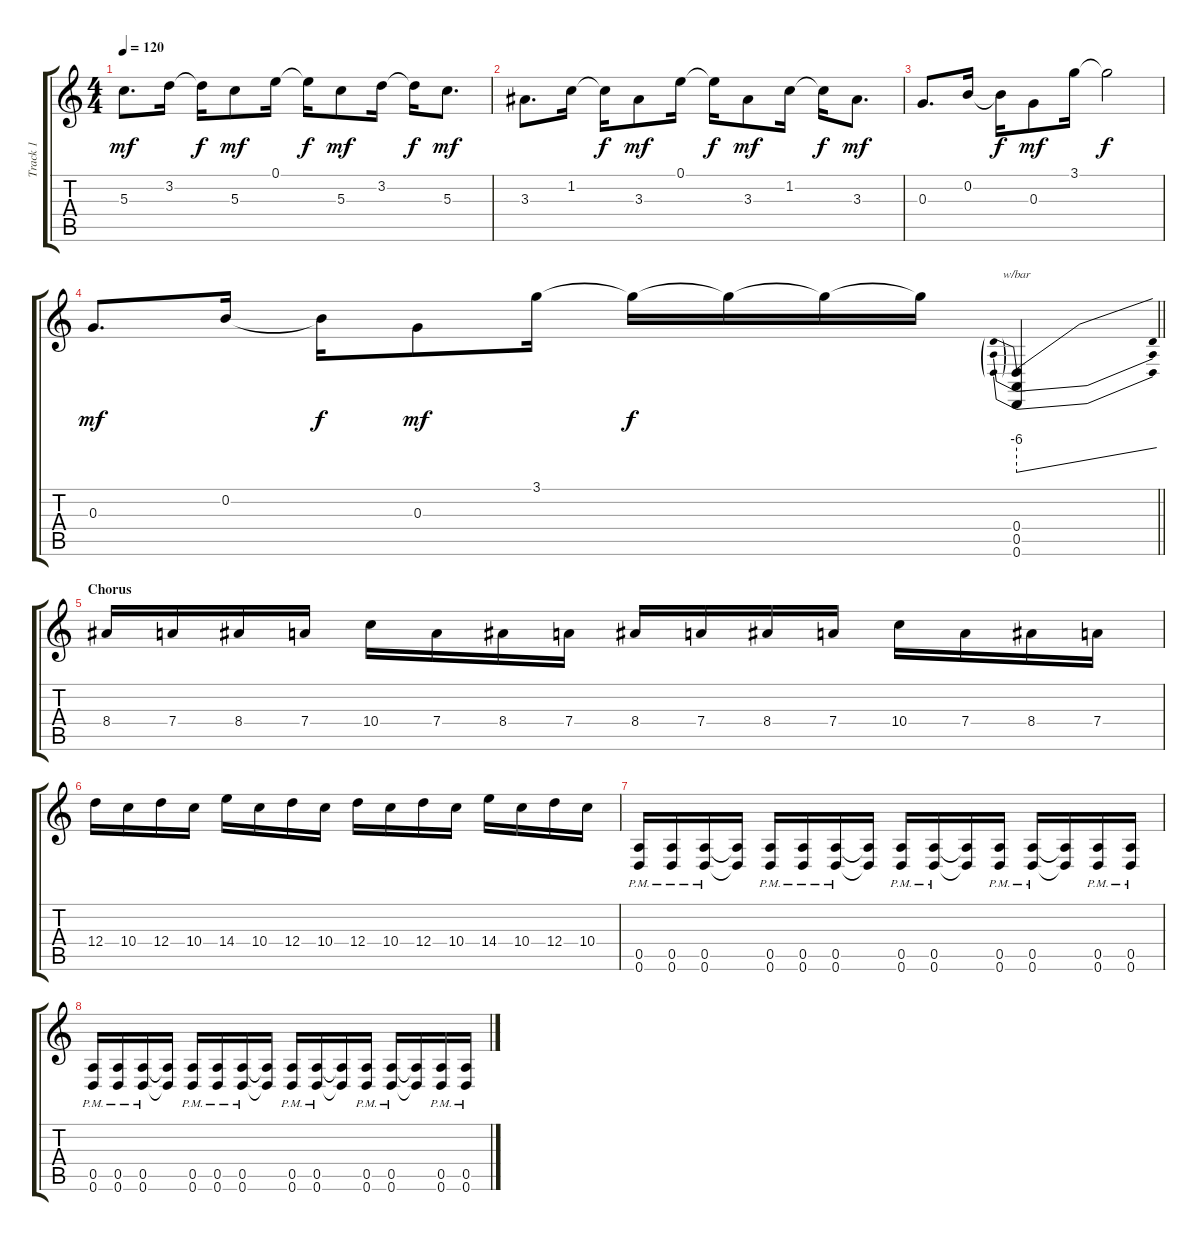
\track ("Track 1" "Track 1") {instrument distortionguitar}
\staff {score tabs}
\tuning (E4 B3 G3 D3 A2 D2) {hide}
\ts (4 4)
\tempo 120
\clef g2
\ks c
5.3.8{d dy mf} 3.2.16 3.2{t}.16{dy f} 5.3.8{dy mf} 0.1.16 0.1{t}.16{dy f} 5.3.8{dy mf} 3.2.16 3.2{t}.16{dy f} 5.3.8{d dy mf} |
3.3.8{d} 1.2.16 1.2{t}.16{dy f} 3.3.8{dy mf} 0.1.16 0.1{t}.16{dy f} 3.3.8{dy mf} 1.2.16 1.2{t}.16{dy f} 3.3.8{d dy mf} |
0.3.8{d} 0.2.16 0.2{t}.16{dy f} 0.3.8{dy mf} 3.1.16 3.1{t}.2{dy f} |
\barLineRight lightlight
0.3.8{d dy mf} 0.2.16 0.2{t}.16{dy f} 0.3.8{dy mf} 3.1.16 3.1{t}.16{dy f} 3.1{t}.16 3.1{t}.16 3.1{t}.16 (0.4 0.5 0.6).4{tbe (predivedive default 0 -24 60 0) instrument distortionguitar} |
\section ("" "Chorus")
8.4.16 7.4.16 8.4.16 7.4.16 10.4.16 7.4.16 8.4.16 7.4.16 8.4.16 7.4.16 8.4.16 7.4.16 10.4.16 7.4.16 8.4.16 7.4.16 |
12.4.16 10.4.16 12.4.16 10.4.16 14.4.16 10.4.16 12.4.16 10.4.16 12.4.16 10.4.16 12.4.16 10.4.16 14.4.16 10.4.16 12.4.16 10.4.16 |
(0.5{pm} 0.6{pm}).16 (0.5{pm} 0.6{pm}).16 (0.5{pm} 0.6{pm}).16 (0.5{t} 0.6{t}).16 (0.5{pm} 0.6{pm}).16 (0.5{pm} 0.6{pm}).16 (0.5{pm} 0.6{pm}).16 (0.5{t} 0.6{t}).16 (0.5{pm} 0.6{pm}).16 (0.5{pm} 0.6{pm}).16 (0.5{t} 0.6{t}).16 (0.5{pm} 0.6{pm}).16 (0.5{pm} 0.6{pm}).16 (0.5{t} 0.6{t}).16 (0.5{pm} 0.6{pm}).16 (0.5{pm} 0.6{pm}).16 |
(0.5{pm} 0.6{pm}).16 (0.5{pm} 0.6{pm}).16 (0.5{pm} 0.6{pm}).16 (0.5{t} 0.6{t}).16 (0.5{pm} 0.6{pm}).16 (0.5{pm} 0.6{pm}).16 (0.5{pm} 0.6{pm}).16 (0.5{t} 0.6{t}).16 (0.5{pm} 0.6{pm}).16 (0.5{pm} 0.6{pm}).16 (0.5{t} 0.6{t}).16 (0.5{pm} 0.6{pm}).16 (0.5{pm} 0.6{pm}).16 (0.5{t} 0.6{t}).16 (0.5{pm} 0.6{pm}).16 (0.5{pm} 0.6{pm}).16
